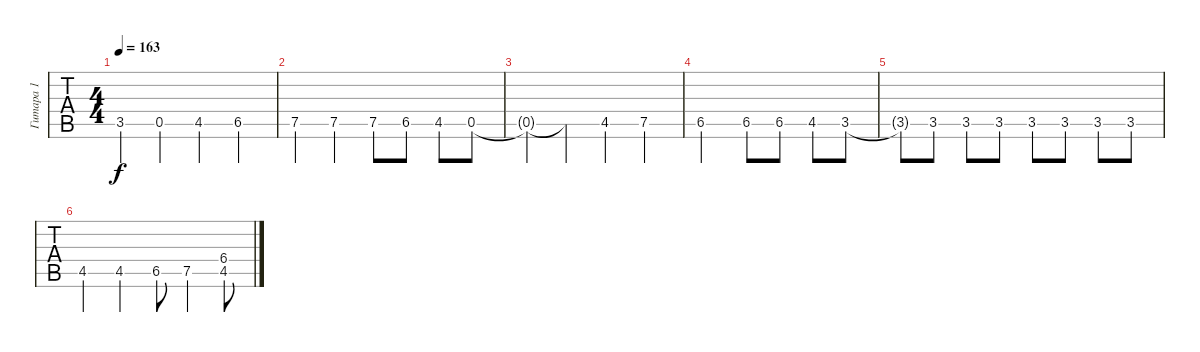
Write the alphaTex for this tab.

\track ("Гитара 1" "Гитара 1") {instrument distortionguitar}
\staff {tabs}
\tuning (E4 B3 G3 D3 A2 E2) {hide}
\ts (4 4)
\tempo 163
\clef g2
\ks c
3.5{t}.4{dy f} 0.5.4 4.5.4 6.5.4 |
7.5.4 7.5.4 7.5.8 6.5.8 4.5.8 0.5.8 |
0.5{t}.4 0.5{t}.4 4.5.4 7.5.4 |
6.5.2 6.5.8 6.5.8 4.5.8 3.5.8 |
3.5{t}.8 3.5.8 3.5.8 3.5.8 3.5.8 3.5.8 3.5.8 3.5.8 |
4.5.4 4.5.4 6.5.8 7.5.4 (6.4 4.5).8
